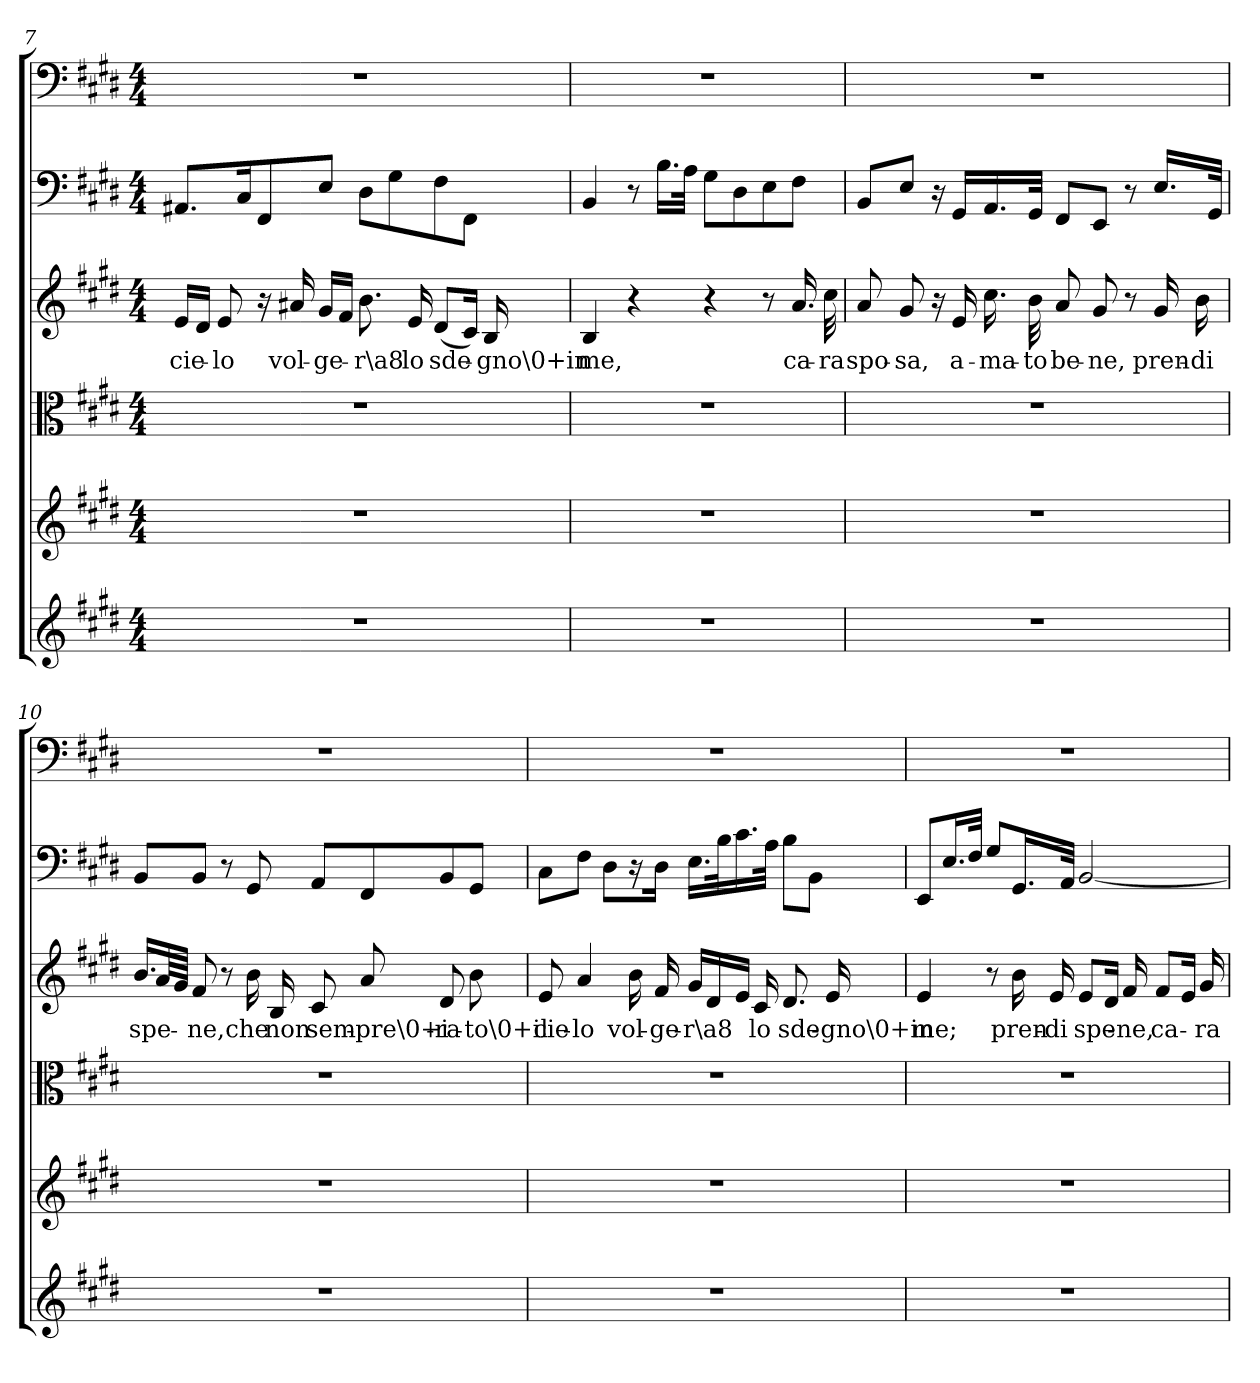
**kern	**kern	**kern	**kern	**text	**kern	**kern
*part6	*part5	*part4	*part3	*part3	*part2	*part1
*staff6	*staff5	*staff4	*staff3	*staff3	*staff2	*staff1
*clefG2	*clefG2	*clefC3	*clefG2	*	*clefF4	*clefF4
*k[f#c#g#d#]	*k[f#c#g#d#]	*k[f#c#g#d#]	*k[f#c#g#d#]	*	*k[f#c#g#d#]	*k[f#c#g#d#]
*E:	*E:	*E:	*E:	*	*E:	*E:
*M4/4	*M4/4	*M4/4	*M4/4	*	*M4/4	*M4/4
=7	=7	=7	=7	=7	=7	=7
1r	1r	1r	16e/LL	cie-	8.AA#X/L	1r
.	.	.	16d#/JJ	.	.	.
.	.	.	8e/	-lo	.	.
.	.	.	.	.	16C#/K	.
.	.	.	16r	.	8FF#/	.
.	.	.	16a#X/	vol-	.	.
.	.	.	16g#/LL	-ge-	8E/J	.
.	.	.	16f#/JJ	.	.	.
.	.	.	8.b\	-r\a8	8D#\L	.
.	.	.	.	.	8G#\	.
.	.	.	16e/	lo	.	.
.	.	.	(8d#/L	sde-	8F#\	.
.	.	.	16c#/Jk)	.	8FF#\J	.
.	.	.	16B/	-gno\0+in	.	.
=8	=8	=8	=8	=8	=8	=8
1r	1r	1r	4B/	me,	4BB/	1r
.	.	.	4r	.	8r	.
.	.	.	.	.	16.B\LL	.
.	.	.	.	.	32A\JJk	.
.	.	.	4r	.	8G#\L	.
.	.	.	.	.	8D#\	.
.	.	.	8r	.	8E\	.
.	.	.	16.a/	ca-	8F#\J	.
.	.	.	32cc#\	-ra	.	.
=9	=9	=9	=9	=9	=9	=9
1r	1r	1r	8a/	spo-	8BB/L	1r
.	.	.	8g#/	-sa,	8E/J	.
.	.	.	16r	.	16r	.
.	.	.	16e/	a-	16GG#/LL	.
.	.	.	16.cc#\	-ma-	16.AA/	.
.	.	.	32b\	-to	32GG#/JJk	.
.	.	.	8a/	be-	8FF#/L	.
.	.	.	8g#/	-ne,	8EE/J	.
.	.	.	8r	.	8r	.
.	.	.	16g#/	pren-	16.E/LL	.
.	.	.	16b\	-di	.	.
.	.	.	.	.	32GG#/JJk	.
=10	=10	=10	=10	=10	=10	=10
1r	1r	1r	16.b/LL	spe-	8BB/L	1r
.	.	.	64a/LL	.	.	.
.	.	.	64g#/JJJJ	.	.	.
.	.	.	8f#/	-ne,	8BB/J	.
.	.	.	8r	.	8r	.
.	.	.	16b\	che	8GG#/	.
.	.	.	16B/	non	.	.
.	.	.	8c#/	sem-	8AA/L	.
.	.	.	8a/	-pre\0+i-	8FF#/	.
.	.	.	8d#/	-ra-	8BB/	.
.	.	.	8b\	-to\0+il	8GG#/J	.
=11	=11	=11	=11	=11	=11	=11
1r	1r	1r	8e/	cie-	8C#\L	1r
.	.	.	4a/	-lo	8F#\J	.
.	.	.	.	.	8D#\L	.
.	.	.	16b\	vol-	16r	.
.	.	.	16f#/	-ge-	16D#\Jk	.
.	.	.	16g#/LL	-r\a8	16.E\LL	.
.	.	.	16d#/	.	.	.
.	.	.	.	.	32B\K	.
.	.	.	16e/JJ	.	16.c#\	.
.	.	.	16c#/	lo	.	.
.	.	.	.	.	32A\JJk	.
.	.	.	8.d#/	sde-	8B\L	.
.	.	.	.	.	8BB\J	.
.	.	.	16e/	-gno\0+in	.	.
=12	=12	=12	=12	=12	=12	=12
1r	1r	1r	4e/	me;	8EE/L	1r
.	.	.	.	.	16.E/L	.
.	.	.	.	.	32F#/JJk	.
.	.	.	8r	.	8G#/L	.
.	.	.	16b\	pren-	16.GG#/L	.
.	.	.	16e/	-di	.	.
.	.	.	.	.	32AA/JJk	.
.	.	.	8e/L	spe-	[2BB/	.
.	.	.	16d#/Jk	.	.	.
.	.	.	16f#/	-ne,	.	.
.	.	.	8f#/L	ca-	.	.
.	.	.	16e/Jk	.	.	.
.	.	.	16g#/	-ra	.	.
=	=	=	=	=	=	=
*-	*-	*-	*-	*-	*-	*-
